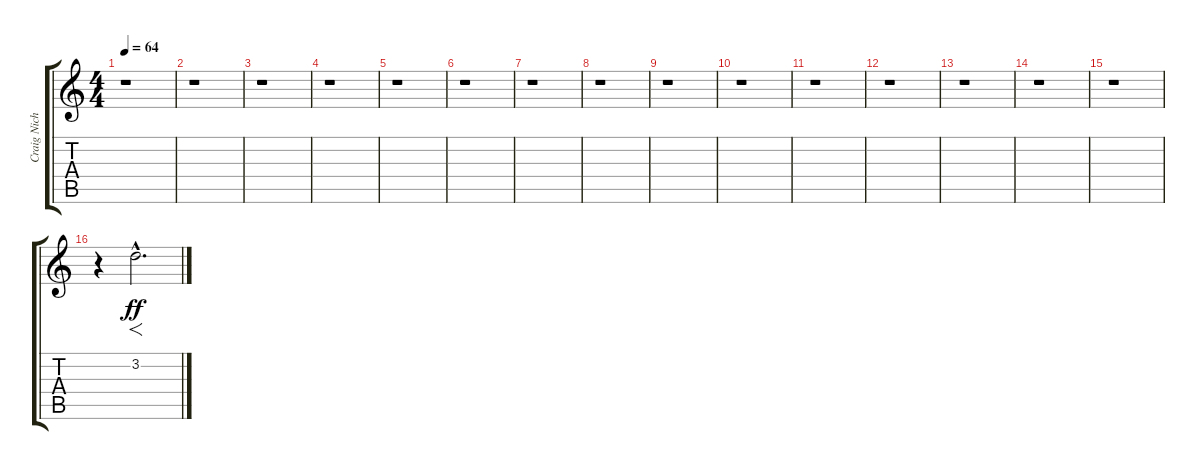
\track ("Craig Nicholls Dist." "Craig Nich") {instrument distortionguitar}
\staff {score tabs}
\tuning (E4 B3 G3 D3 A2 E2) {hide}
\ts (4 4)
\tempo 64
\clef g2
\ks c
r.1{dy ff} |
r.1 |
r.1 |
r.1 |
r.1 |
r.1 |
r.1 |
r.1 |
r.1 |
r.1 |
r.1 |
r.1 |
r.1 |
r.1 |
r.1 |
r.4 3.2{hac}.2{f d}
